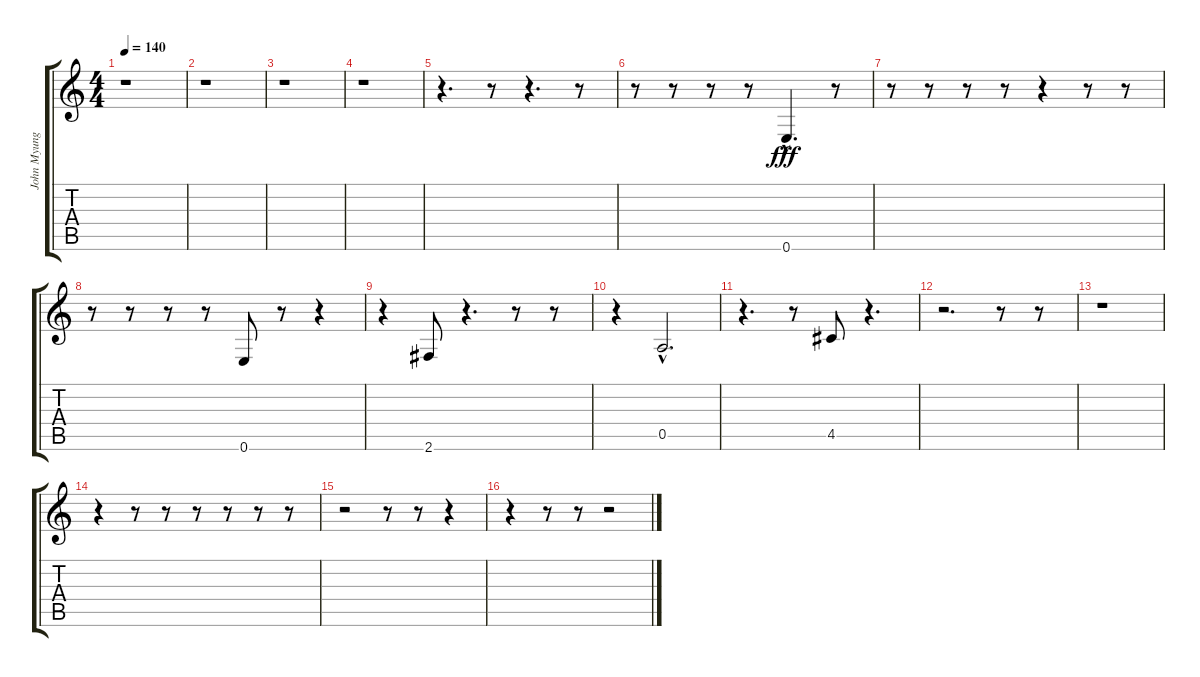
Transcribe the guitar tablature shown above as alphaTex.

\track ("John Myung" "John Myung") {instrument electricbassfinger}
\staff {score tabs}
\tuning (E4 B3 G3 D3 A2 E2) {hide}
\ts (4 4)
\tempo 140
\clef g2
\ks c
r.1{dy fff} |
r.1 |
r.1 |
r.1 |
r.4{d} r.8 r.4{d} r.8 |
r.8 r.8 r.8 r.8 0.6{hac}.4{d} r.8 |
r.8 r.8 r.8 r.8 r.4 r.8 r.8 |
r.8 r.8 r.8 r.8 0.6.8 r.8 r.4 |
r.4 2.6.8 r.4{d} r.8 r.8 |
r.4 0.5{hac}.2{d} |
r.4{d} r.8 4.5.8 r.4{d} |
r.2{d} r.8 r.8 |
r.1 |
r.4 r.8 r.8 r.8 r.8 r.8 r.8 |
r.2 r.8 r.8 r.4 |
r.4 r.8 r.8 r.2
